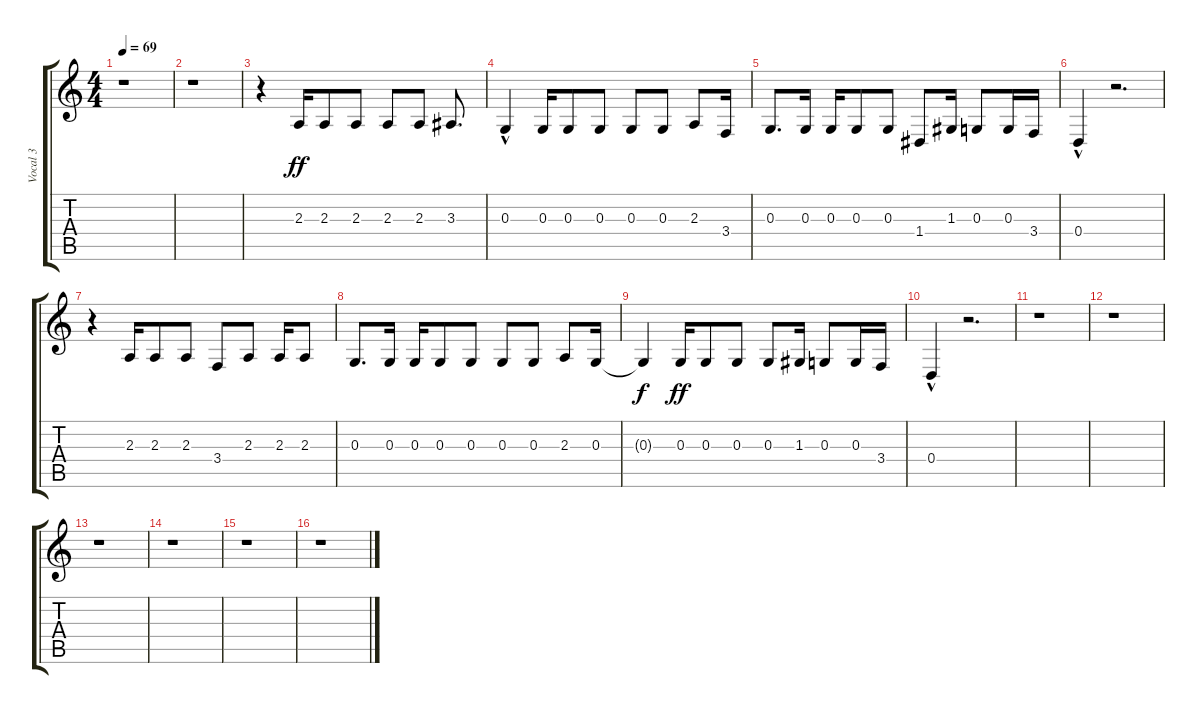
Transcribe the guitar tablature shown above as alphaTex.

\track ("Vocal 3" "Vocal 3") {instrument sopranosax}
\staff {score tabs}
\tuning (E4 B3 G3 D3 A2 D2) {hide}
\ts (4 4)
\tempo 69
\clef g2
\ks c
r.1{dy ff} |
r.1 |
r.4 2.3.16 2.3.8 2.3.8 2.3.8 2.3.8 3.3.8{d} |
0.3{hac}.4 0.3.16 0.3.8 0.3.8 0.3.8 0.3.8 2.3.8 3.4.16 |
0.3.8{d} 0.3.16 0.3.16 0.3.8 0.3.8 1.4.8 1.3.16 0.3.8 0.3.16 3.4.16 |
0.4{hac}.4 r.2{d} |
r.4 2.3.16 2.3.8 2.3.8 3.4.8 2.3.8 2.3.16 2.3.8 |
0.3.8{d} 0.3.16 0.3.16 0.3.8 0.3.8 0.3.8 0.3.8 2.3.8 0.3.16 |
0.3{t}.4{dy f} 0.3.16{dy ff} 0.3.8 0.3.8 0.3.8 1.3.16 0.3.8 0.3.16 3.4.16 |
0.4{hac}.4 r.2{d} |
r.1 |
r.1 |
r.1 |
r.1 |
r.1 |
r.1
